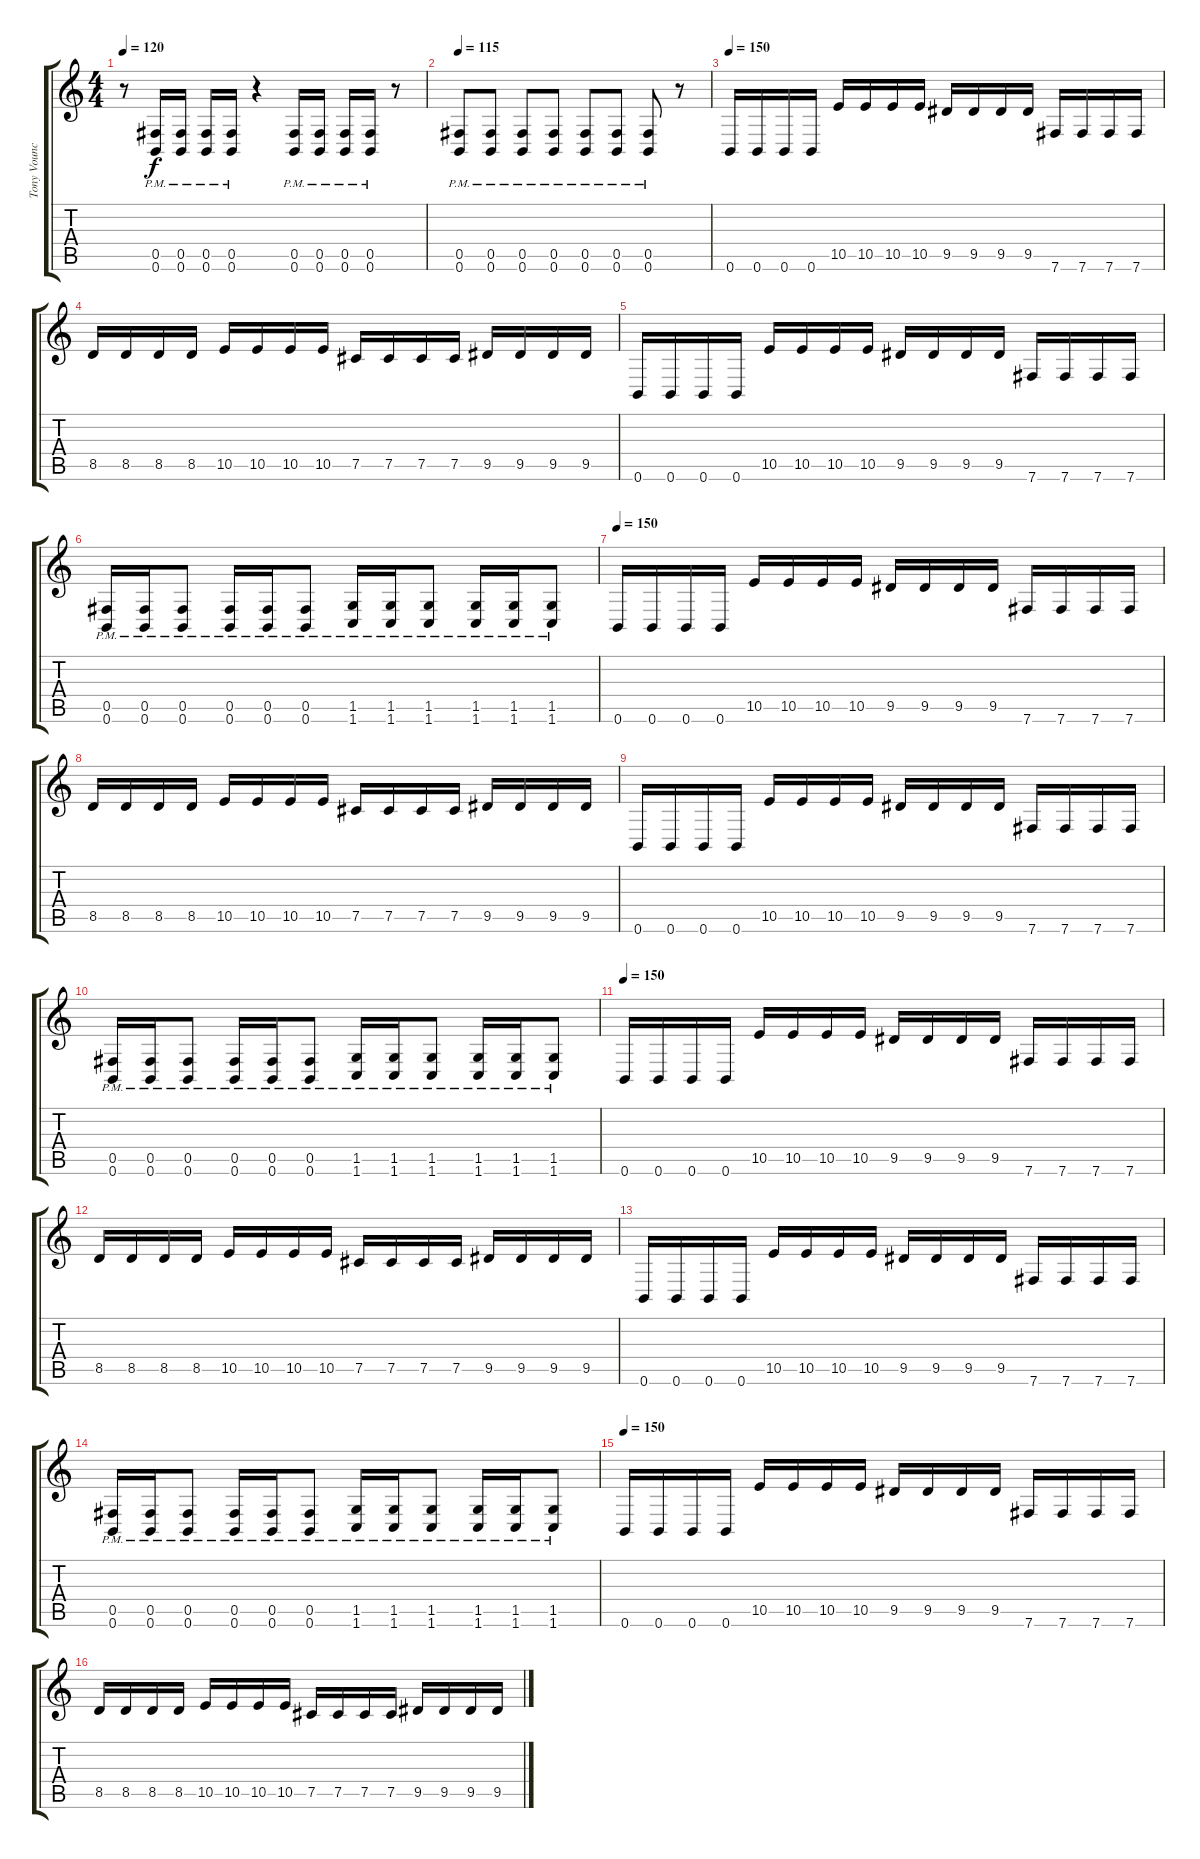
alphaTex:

\track ("Tony Vounce" "Tony Vounc") {instrument distortionguitar}
\staff {score tabs}
\tuning (Db4 Ab3 E3 B2 Gb2 B1) {hide}
\ts (4 4)
\tempo 120
\clef g2
\ks c
r.8{dy f} (0.5{pm} 0.6{pm}).16 (0.5{pm} 0.6{pm}).16 (0.5{pm} 0.6{pm}).16 (0.5{pm} 0.6{pm}).16 r.4 (0.5{pm} 0.6{pm}).16 (0.5{pm} 0.6{pm}).16 (0.5{pm} 0.6{pm}).16 (0.5{pm} 0.6{pm}).16 r.8 |
\tempo 115
(0.5{pm} 0.6{pm}).8 (0.5{pm} 0.6{pm}).8 (0.5{pm} 0.6{pm}).8 (0.5{pm} 0.6{pm}).8 (0.5{pm} 0.6{pm}).8 (0.5{pm} 0.6{pm}).8 (0.5{pm} 0.6{pm}).8 r.8 |
\tempo 145
\tempo 150
0.6.16 0.6.16 0.6.16 0.6.16 10.5.16 10.5.16 10.5.16 10.5.16 9.5.16 9.5.16 9.5.16 9.5.16 7.6.16 7.6.16 7.6.16 7.6.16 |
8.5.16 8.5.16 8.5.16 8.5.16 10.5.16 10.5.16 10.5.16 10.5.16 7.5.16 7.5.16 7.5.16 7.5.16 9.5.16 9.5.16 9.5.16 9.5.16 |
0.6.16 0.6.16 0.6.16 0.6.16 10.5.16 10.5.16 10.5.16 10.5.16 9.5.16 9.5.16 9.5.16 9.5.16 7.6.16 7.6.16 7.6.16 7.6.16 |
(0.5{pm} 0.6{pm}).16 (0.5{pm} 0.6{pm}).16 (0.5{pm} 0.6{pm}).8 (0.5{pm} 0.6{pm}).16 (0.5{pm} 0.6{pm}).16 (0.5{pm} 0.6{pm}).8 (1.5{pm} 1.6{pm}).16 (1.5{pm} 1.6{pm}).16 (1.5{pm} 1.6{pm}).8 (1.5{pm} 1.6{pm}).16 (1.5{pm} 1.6{pm}).16 (1.5{pm} 1.6{pm}).8 |
\tempo 140
\tempo 150
0.6.16 0.6.16 0.6.16 0.6.16 10.5.16 10.5.16 10.5.16 10.5.16 9.5.16 9.5.16 9.5.16 9.5.16 7.6.16 7.6.16 7.6.16 7.6.16 |
8.5.16 8.5.16 8.5.16 8.5.16 10.5.16 10.5.16 10.5.16 10.5.16 7.5.16 7.5.16 7.5.16 7.5.16 9.5.16 9.5.16 9.5.16 9.5.16 |
0.6.16 0.6.16 0.6.16 0.6.16 10.5.16 10.5.16 10.5.16 10.5.16 9.5.16 9.5.16 9.5.16 9.5.16 7.6.16 7.6.16 7.6.16 7.6.16 |
(0.5{pm} 0.6{pm}).16 (0.5{pm} 0.6{pm}).16 (0.5{pm} 0.6{pm}).8 (0.5{pm} 0.6{pm}).16 (0.5{pm} 0.6{pm}).16 (0.5{pm} 0.6{pm}).8 (1.5{pm} 1.6{pm}).16 (1.5{pm} 1.6{pm}).16 (1.5{pm} 1.6{pm}).8 (1.5{pm} 1.6{pm}).16 (1.5{pm} 1.6{pm}).16 (1.5{pm} 1.6{pm}).8 |
\tempo 140
\tempo 150
0.6.16 0.6.16 0.6.16 0.6.16 10.5.16 10.5.16 10.5.16 10.5.16 9.5.16 9.5.16 9.5.16 9.5.16 7.6.16 7.6.16 7.6.16 7.6.16 |
8.5.16 8.5.16 8.5.16 8.5.16 10.5.16 10.5.16 10.5.16 10.5.16 7.5.16 7.5.16 7.5.16 7.5.16 9.5.16 9.5.16 9.5.16 9.5.16 |
0.6.16 0.6.16 0.6.16 0.6.16 10.5.16 10.5.16 10.5.16 10.5.16 9.5.16 9.5.16 9.5.16 9.5.16 7.6.16 7.6.16 7.6.16 7.6.16 |
(0.5{pm} 0.6{pm}).16 (0.5{pm} 0.6{pm}).16 (0.5{pm} 0.6{pm}).8 (0.5{pm} 0.6{pm}).16 (0.5{pm} 0.6{pm}).16 (0.5{pm} 0.6{pm}).8 (1.5{pm} 1.6{pm}).16 (1.5{pm} 1.6{pm}).16 (1.5{pm} 1.6{pm}).8 (1.5{pm} 1.6{pm}).16 (1.5{pm} 1.6{pm}).16 (1.5{pm} 1.6{pm}).8 |
\tempo 150
0.6.16 0.6.16 0.6.16 0.6.16 10.5.16 10.5.16 10.5.16 10.5.16 9.5.16 9.5.16 9.5.16 9.5.16 7.6.16 7.6.16 7.6.16 7.6.16 |
8.5.16 8.5.16 8.5.16 8.5.16 10.5.16 10.5.16 10.5.16 10.5.16 7.5.16 7.5.16 7.5.16 7.5.16 9.5.16 9.5.16 9.5.16 9.5.16
